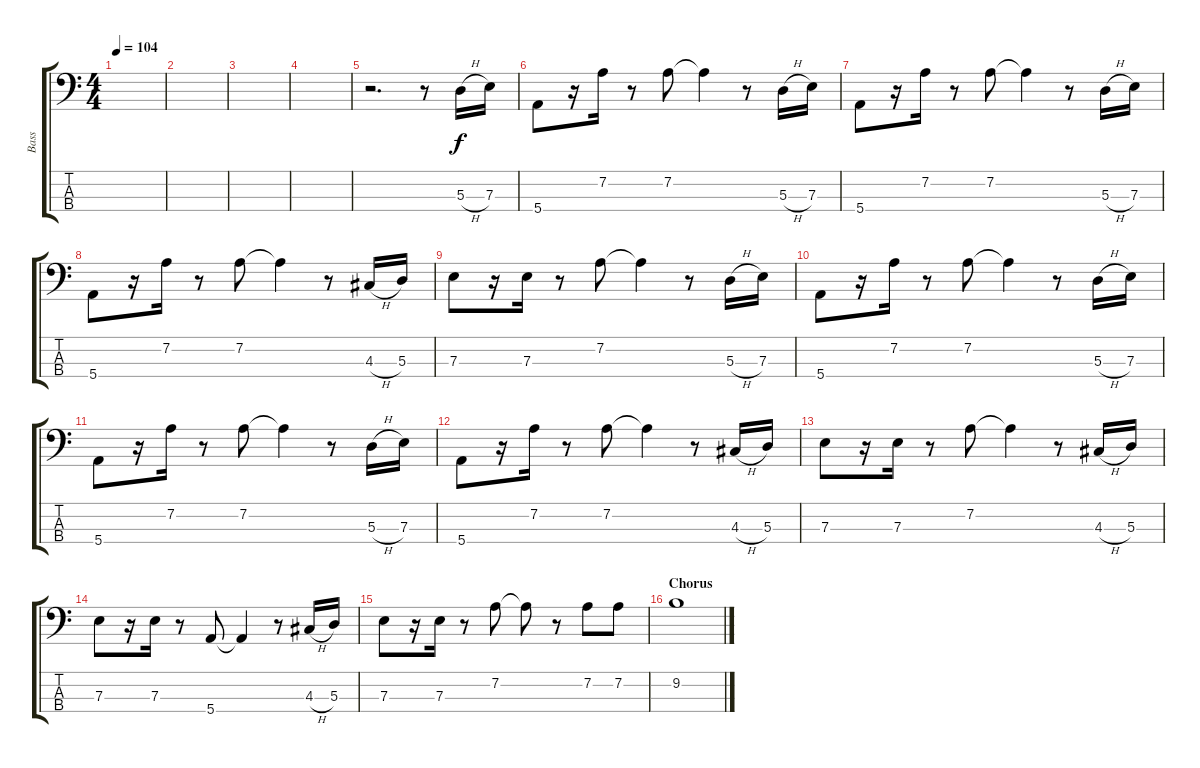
\track ("Bass" "Bass") {instrument electricbassfinger}
\staff {score tabs}
\tuning (G2 D2 A1 E1) {hide}
\ts (4 4)
\tempo 104
\clef f4
\ks c
|
|
|
|
r.2{d} r.8 5.3{h}.16 7.3.16 |
5.4.8 r.16 7.2.16 r.8 7.2.8 7.2{t}.4 r.8 5.3{h}.16 7.3.16 |
5.4.8 r.16 7.2.16 r.8 7.2.8 7.2{t}.4 r.8 5.3{h}.16 7.3.16 |
5.4.8 r.16 7.2.16 r.8 7.2.8 7.2{t}.4 r.8 4.3{h}.16 5.3.16 |
7.3.8 r.16 7.3.16 r.8 7.2.8 7.2{t}.4 r.8 5.3{h}.16 7.3.16 |
5.4.8 r.16 7.2.16 r.8 7.2.8 7.2{t}.4 r.8 5.3{h}.16 7.3.16 |
5.4.8 r.16 7.2.16 r.8 7.2.8 7.2{t}.4 r.8 5.3{h}.16 7.3.16 |
5.4.8 r.16 7.2.16 r.8 7.2.8 7.2{t}.4 r.8 4.3{h}.16 5.3.16 |
7.3.8 r.16 7.3.16 r.8 7.2.8 7.2{t}.4 r.8 4.3{h}.16 5.3.16 |
7.3.8 r.16 7.3.16 r.8 5.4.8 5.4{t}.4 r.8 4.3{h}.16 5.3.16 |
7.3.8 r.16 7.3.16 r.8 7.2.8 7.2{t}.8 r.8 7.2.8 7.2.8 |
\section ("" "Chorus")
9.2.1
